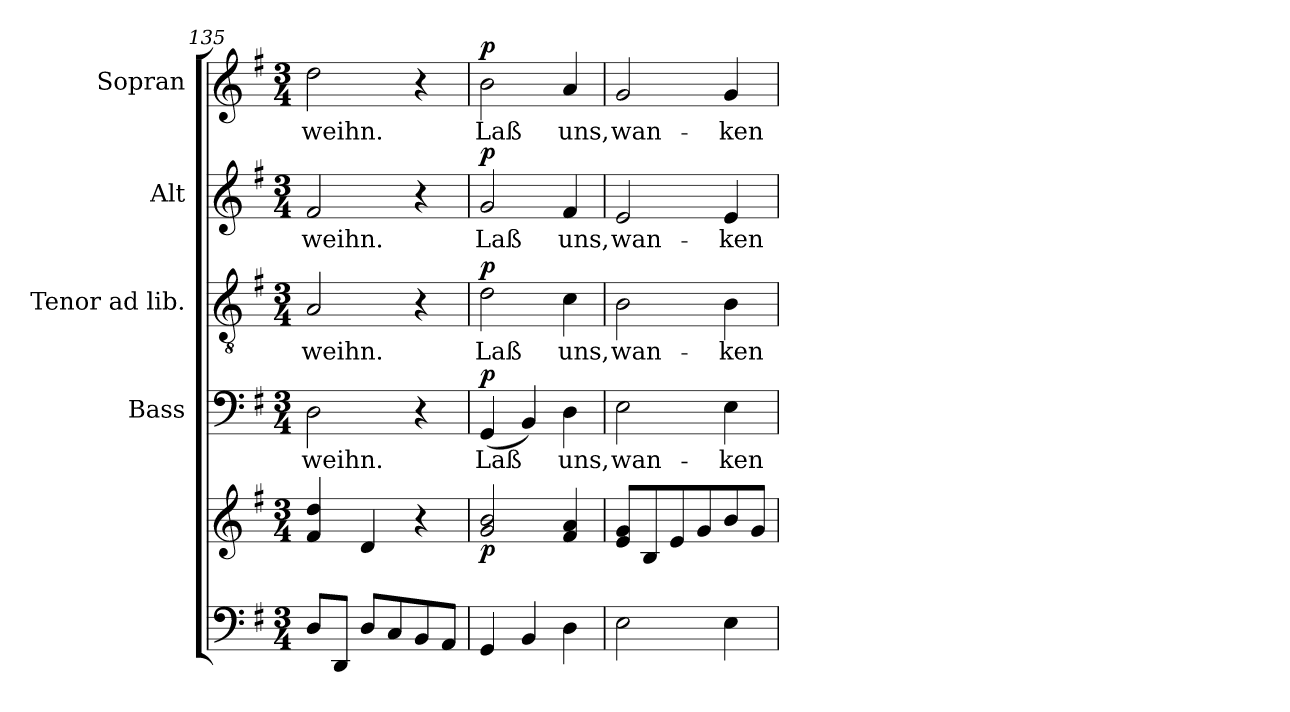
**kern	**kern	**dynam	**kern	**text	**dynam	**kern	**text	**dynam	**kern	**text	**dynam	**kern	**text	**dynam
*part5	*part5	*part5	*part4	*part4	*part4	*part3	*part3	*part3	*part2	*part2	*part2	*part1	*part1	*part1
*staff6	*staff5	*staff5/6	*staff4	*staff4	*staff4	*staff3	*staff3	*staff3	*staff2	*staff2	*staff2	*staff1	*staff1	*staff1
*	*	*	*I"Bass	*	*	*I"Tenor ad lib.	*	*	*I"Alt	*	*	*I"Sopran	*	*
*	*	*	*I'B.	*	*	*I'T.	*	*	*I'A.	*	*	*I'S.	*	*
!!LO:PB:g=z
*clefF4	*clefG2	*	*clefF4	*	*	*clefGv2	*	*	*clefG2	*	*	*clefG2	*	*
*k[f#]	*k[f#]	*	*k[f#]	*	*	*k[f#]	*	*	*k[f#]	*	*	*k[f#]	*	*
*G:	*G:	*	*G:	*	*	*G:	*	*	*G:	*	*	*G:	*	*
*M3/4	*M3/4	*	*M3/4	*	*	*M3/4	*	*	*M3/4	*	*	*M3/4	*	*
=135	=135	=135	=135	=135	=135	=135	=135	=135	=135	=135	=135	=135	=135	=135
!	!	!	!	!LO:LY:b	!	!	!LO:LY:b	!	!	!LO:LY:b	!	!	!LO:LY:b	!
8D/L	4f#/ 4dd/	.	2D\	weihn.	.	2A/	weihn.	.	2f#/	weihn.	.	2dd\	weihn.	.
8DD/J	.	.	.	.	.	.	.	.	.	.	.	.	.	.
8D/L	4d/	.	.	.	.	.	.	.	.	.	.	.	.	.
8C/	.	.	.	.	.	.	.	.	.	.	.	.	.	.
8BB/	4r	.	4r	.	.	4r	.	.	4r	.	.	4r	.	.
8AA/J	.	.	.	.	.	.	.	.	.	.	.	.	.	.
=136	=136	=136	=136	=136	=136	=136	=136	=136	=136	=136	=136	=136	=136	=136
!	!	!LO:DY:b	!	!LO:LY:b	!LO:DY:a	!	!LO:LY:b	!LO:DY:a	!	!LO:LY:b	!LO:DY:a	!	!LO:LY:b	!LO:DY:a
4GG/	2g/ 2b/	p	(<4GG/	Laß	p	2d\	Laß	p	2g/	Laß	p	2b\	Laß	p
4BB/	.	.	4BB/)	.	.	.	.	.	.	.	.	.	.	.
!	!	!	!	!LO:LY:b	!	!	!LO:LY:b	!	!	!LO:LY:b	!	!	!LO:LY:b	!
4D\	4f#/ 4a/	.	4D\	uns,	.	4c\	uns,	.	4f#/	uns,	.	4a/	uns,	.
=137	=137	=137	=137	=137	=137	=137	=137	=137	=137	=137	=137	=137	=137	=137
!	!	!	!	!LO:LY:b	!	!	!LO:LY:b	!	!	!LO:LY:b	!	!	!LO:LY:b	!
2E\	8e/ 8g/L	.	2E\	wan-	.	2B\	wan-	.	2e/	wan-	.	2g/	wan-	.
.	8B/	.	.	.	.	.	.	.	.	.	.	.	.	.
.	8e/	.	.	.	.	.	.	.	.	.	.	.	.	.
.	8g/	.	.	.	.	.	.	.	.	.	.	.	.	.
!	!	!	!	!LO:LY:b	!	!	!LO:LY:b	!	!	!LO:LY:b	!	!	!LO:LY:b	!
4E\	8b/	.	4E\	-ken	.	4B\	-ken	.	4e/	-ken	.	4g/	-ken	.
.	8g/J	.	.	.	.	.	.	.	.	.	.	.	.	.
=	=	=	=	=	=	=	=	=	=	=	=	=	=	=
*-	*-	*-	*-	*-	*-	*-	*-	*-	*-	*-	*-	*-	*-	*-
